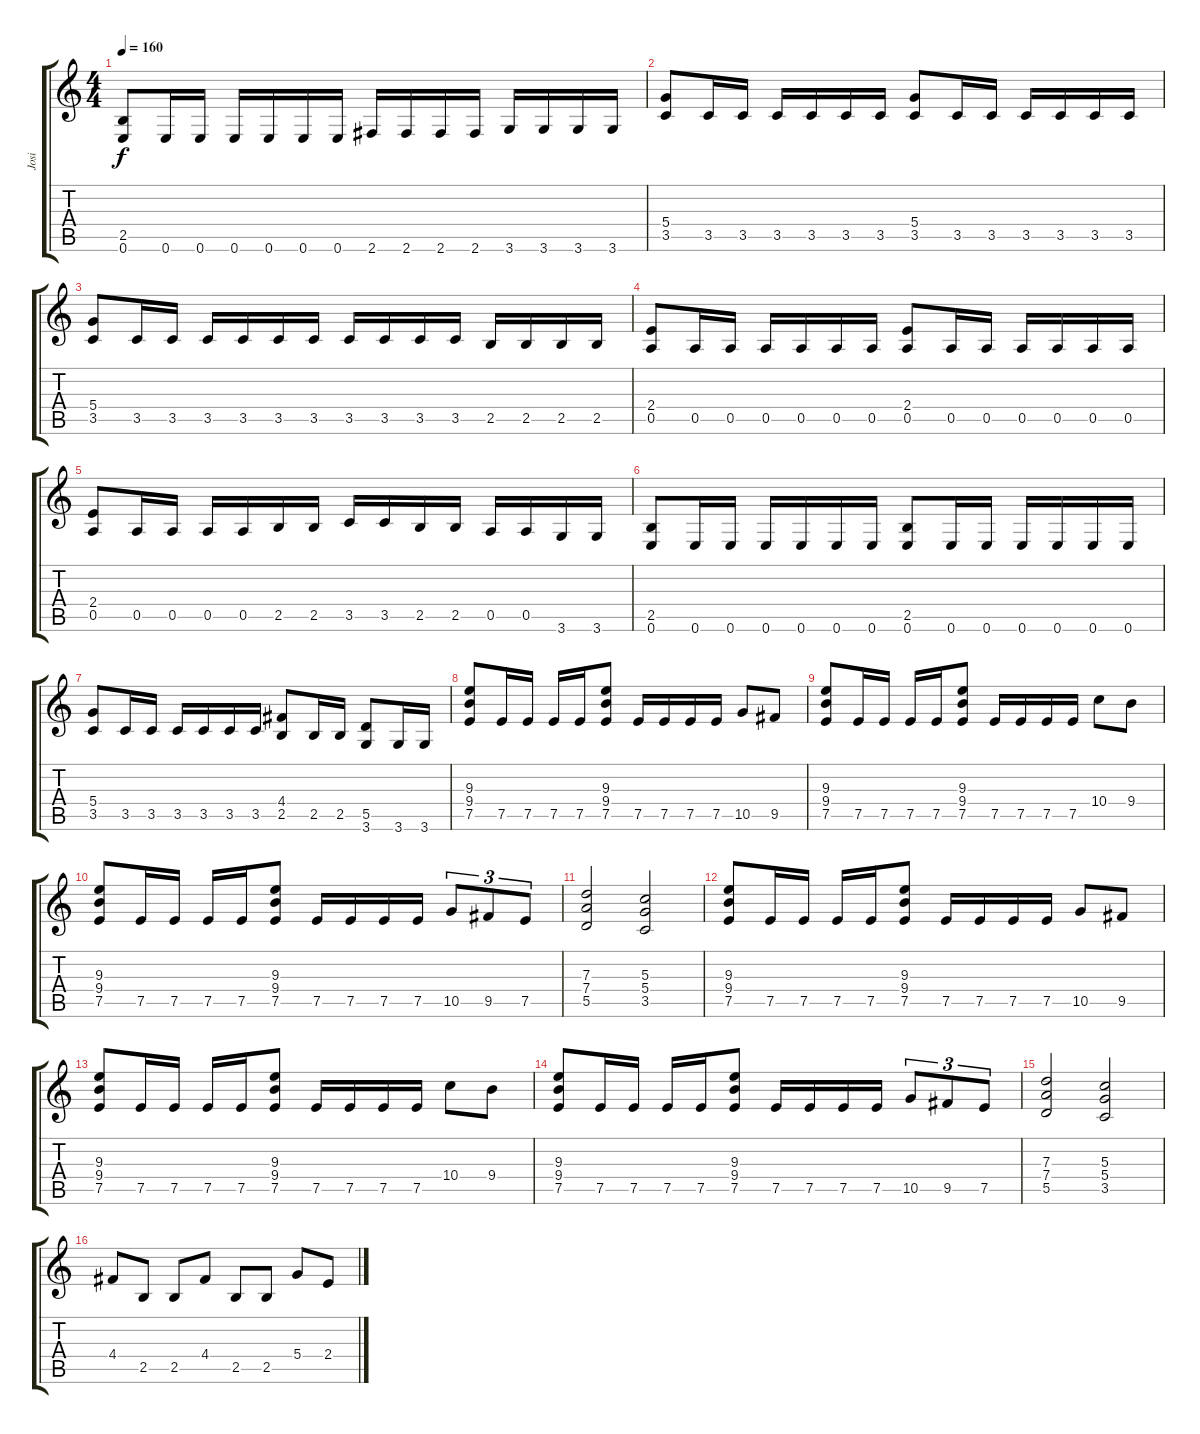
\track ("Josi" "Josi") {instrument overdrivenguitar}
\staff {score tabs}
\tuning (E4 B3 G3 D3 A2 E2) {hide}
\ts (4 4)
\tempo 160
\clef g2
\ks c
(2.5 0.6).8{dy f} 0.6.16 0.6.16 0.6.16 0.6.16 0.6.16 0.6.16 2.6.16 2.6.16 2.6.16 2.6.16 3.6.16 3.6.16 3.6.16 3.6.16 |
(5.4 3.5).8 3.5.16 3.5.16 3.5.16 3.5.16 3.5.16 3.5.16 (5.4 3.5).8 3.5.16 3.5.16 3.5.16 3.5.16 3.5.16 3.5.16 |
(5.4 3.5).8 3.5.16 3.5.16 3.5.16 3.5.16 3.5.16 3.5.16 3.5.16 3.5.16 3.5.16 3.5.16 2.5.16 2.5.16 2.5.16 2.5.16 |
(2.4 0.5).8 0.5.16 0.5.16 0.5.16 0.5.16 0.5.16 0.5.16 (2.4 0.5).8 0.5.16 0.5.16 0.5.16 0.5.16 0.5.16 0.5.16 |
(2.4 0.5).8 0.5.16 0.5.16 0.5.16 0.5.16 2.5.16 2.5.16 3.5.16 3.5.16 2.5.16 2.5.16 0.5.16 0.5.16 3.6.16 3.6.16 |
(2.5 0.6).8 0.6.16 0.6.16 0.6.16 0.6.16 0.6.16 0.6.16 (2.5 0.6).8 0.6.16 0.6.16 0.6.16 0.6.16 0.6.16 0.6.16 |
(5.4 3.5).8 3.5.16 3.5.16 3.5.16 3.5.16 3.5.16 3.5.16 (4.4 2.5).8 2.5.16 2.5.16 (5.5 3.6).8 3.6.16 3.6.16 |
(9.3 9.4 7.5).8 7.5.16 7.5.16 7.5.16 7.5.16 (9.3 9.4 7.5).8 7.5.16 7.5.16 7.5.16 7.5.16 10.5.8 9.5.8 |
(9.3 9.4 7.5).8 7.5.16 7.5.16 7.5.16 7.5.16 (9.3 9.4 7.5).8 7.5.16 7.5.16 7.5.16 7.5.16 10.4.8 9.4.8 |
(9.3 9.4 7.5).8 7.5.16 7.5.16 7.5.16 7.5.16 (9.3 9.4 7.5).8 7.5.16 7.5.16 7.5.16 7.5.16 10.5.8{tu (3 2)} 9.5.8{tu (3 2)} 7.5.8{tu (3 2)} |
(7.3 7.4 5.5).2 (5.3 5.4 3.5).2 |
(9.3 9.4 7.5).8 7.5.16 7.5.16 7.5.16 7.5.16 (9.3 9.4 7.5).8 7.5.16 7.5.16 7.5.16 7.5.16 10.5.8 9.5.8 |
(9.3 9.4 7.5).8 7.5.16 7.5.16 7.5.16 7.5.16 (9.3 9.4 7.5).8 7.5.16 7.5.16 7.5.16 7.5.16 10.4.8 9.4.8 |
(9.3 9.4 7.5).8 7.5.16 7.5.16 7.5.16 7.5.16 (9.3 9.4 7.5).8 7.5.16 7.5.16 7.5.16 7.5.16 10.5.8{tu (3 2)} 9.5.8{tu (3 2)} 7.5.8{tu (3 2)} |
(7.3 7.4 5.5).2 (5.3 5.4 3.5).2 |
4.4.8 2.5.8 2.5.8 4.4.8 2.5.8 2.5.8 5.4.8 2.4.8
